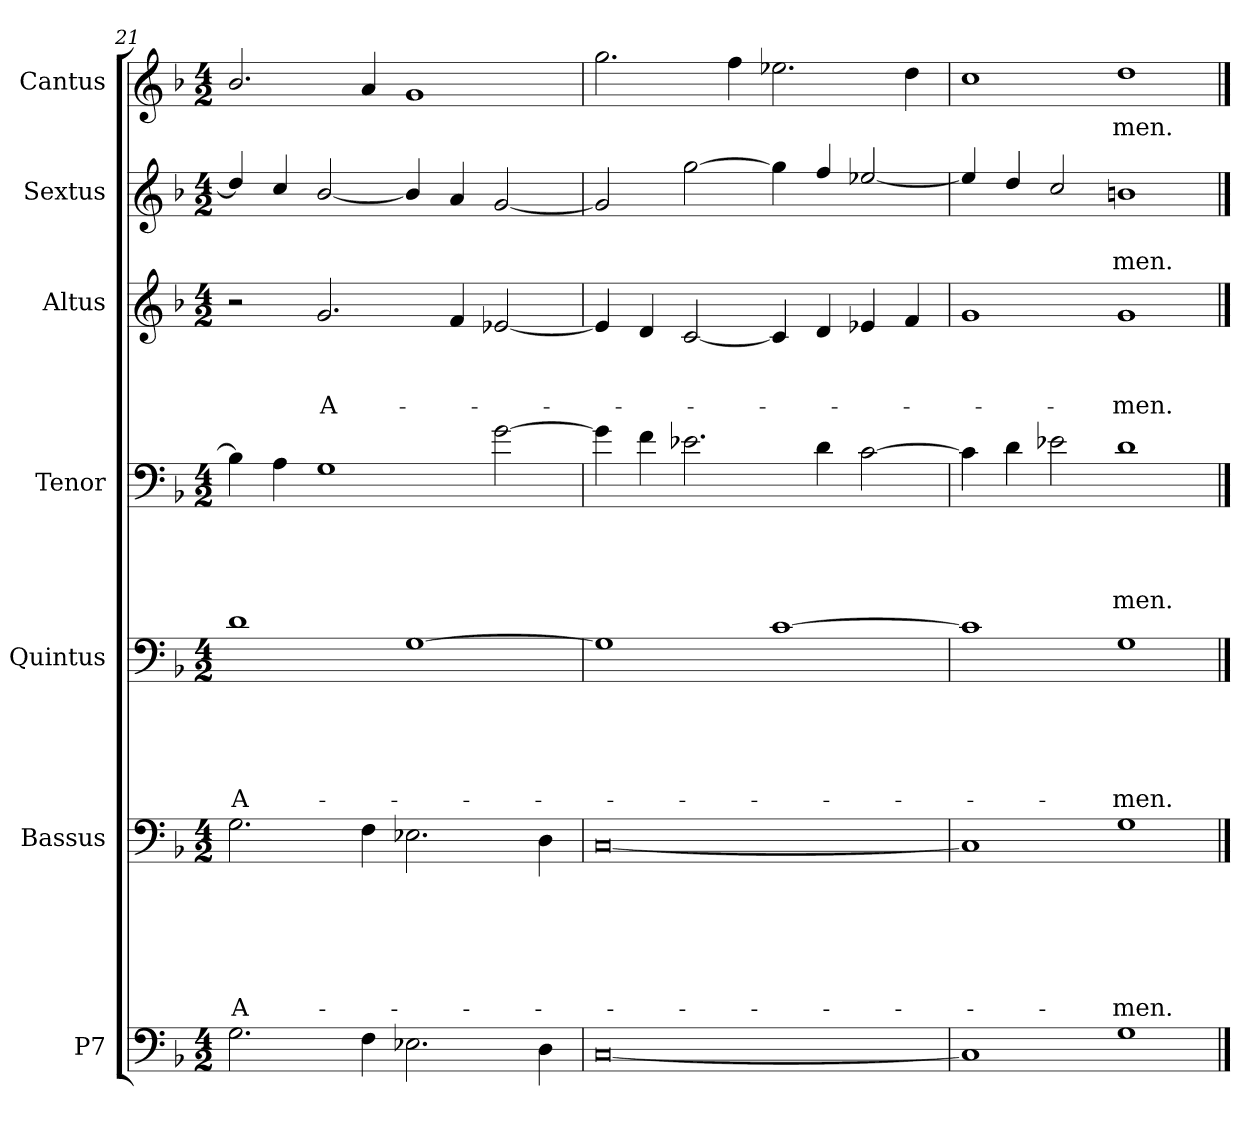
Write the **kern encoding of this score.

**kern	**kern	**text	**text	**text	**text	**text	**text	**kern	**text	**text	**text	**text	**text	**kern	**text	**text	**text	**text	**kern	**text	**text	**text	**kern	**text	**text	**kern	**text
*part7	*part6	*part6	*part6	*part6	*part6	*part6	*part6	*part5	*part5	*part5	*part5	*part5	*part5	*part4	*part4	*part4	*part4	*part4	*part3	*part3	*part3	*part3	*part2	*part2	*part2	*part1	*part1
*staff7	*staff6	*staff6	*staff6	*staff6	*staff6	*staff6	*staff6	*staff5	*staff5	*staff5	*staff5	*staff5	*staff5	*staff4	*staff4	*staff4	*staff4	*staff4	*staff3	*staff3	*staff3	*staff3	*staff2	*staff2	*staff2	*staff1	*staff1
*I"P7	*I"Bassus	*	*	*	*	*	*	*I"Quintus	*	*	*	*	*	*I"Tenor	*	*	*	*	*I"Altus	*	*	*	*I"Sextus	*	*	*I"Cantus	*
*	*I'B	*	*	*	*	*	*	*	*	*	*	*	*	*	*	*	*	*	*	*	*	*	*	*	*	*	*
*clefF4	*clefF4	*	*	*	*	*	*	*clefF4	*	*	*	*	*	*clefF4	*	*	*	*	*clefG2	*	*	*	*clefG2	*	*	*clefG2	*
*k[b-]	*k[b-]	*	*	*	*	*	*	*k[b-]	*	*	*	*	*	*k[b-]	*	*	*	*	*k[b-]	*	*	*	*k[b-]	*	*	*k[b-]	*
*F:	*F:	*	*	*	*	*	*	*F:	*	*	*	*	*	*F:	*	*	*	*	*F:	*	*	*	*F:	*	*	*F:	*
*M4/2	*M4/2	*	*	*	*	*	*	*M4/2	*	*	*	*	*	*M4/2	*	*	*	*	*M4/2	*	*	*	*M4/2	*	*	*M4/2	*
=21	=21	=21	=21	=21	=21	=21	=21	=21	=21	=21	=21	=21	=21	=21	=21	=21	=21	=21	=21	=21	=21	=21	=21	=21	=21	=21	=21
!	!	!	!	!	!	!	!LO:LY:b	!	!	!	!	!	!LO:LY:b	!	!	!	!	!	!	!	!	!	!	!	!	!	!
2.G\	2.G\	.	.	.	.	.	A-	1d	.	.	.	.	A-	4B-\]	.	.	.	.	2r	.	.	.	4dd/]	.	.	2.b-/	.
.	.	.	.	.	.	.	.	.	.	.	.	.	.	4A\	.	.	.	.	.	.	.	.	4cc/	.	.	.	.
!	!	!	!	!	!	!	!	!	!	!	!	!	!	!	!	!	!	!	!	!	!	!LO:LY:b	!	!	!	!	!
.	.	.	.	.	.	.	.	.	.	.	.	.	.	1G	.	.	.	.	2.g/	.	.	A-	[<2b-/	.	.	.	.
4F\	4F\	.	.	.	.	.	.	.	.	.	.	.	.	.	.	.	.	.	.	.	.	.	.	.	.	4a/	.
2.E-X\	2.E-X\	.	.	.	.	.	.	[<1G	.	.	.	.	.	.	.	.	.	.	.	.	.	.	4b-/]	.	.	1g	.
.	.	.	.	.	.	.	.	.	.	.	.	.	.	.	.	.	.	.	4f/	.	.	.	4a/	.	.	.	.
.	.	.	.	.	.	.	.	.	.	.	.	.	.	[<2g\	.	.	.	.	[<2e-X/	.	.	.	[<2g/	.	.	.	.
4D\	4D\	.	.	.	.	.	.	.	.	.	.	.	.	.	.	.	.	.	.	.	.	.	.	.	.	.	.
=22	=22	=22	=22	=22	=22	=22	=22	=22	=22	=22	=22	=22	=22	=22	=22	=22	=22	=22	=22	=22	=22	=22	=22	=22	=22	=22	=22
[<0C	[<0C	.	.	.	.	.	.	1G]	.	.	.	.	.	4g\]	.	.	.	.	4e-/]	.	.	.	2g/]	.	.	2.gg\	.
.	.	.	.	.	.	.	.	.	.	.	.	.	.	4f\	.	.	.	.	4d/	.	.	.	.	.	.	.	.
.	.	.	.	.	.	.	.	.	.	.	.	.	.	2.e-X\	.	.	.	.	[<2c/	.	.	.	[>2gg\	.	.	.	.
.	.	.	.	.	.	.	.	.	.	.	.	.	.	.	.	.	.	.	.	.	.	.	.	.	.	4ff\	.
.	.	.	.	.	.	.	.	[<1c	.	.	.	.	.	.	.	.	.	.	4c/]	.	.	.	4gg\]	.	.	2.ee-X\	.
.	.	.	.	.	.	.	.	.	.	.	.	.	.	4d\	.	.	.	.	4d/	.	.	.	4ff/	.	.	.	.
.	.	.	.	.	.	.	.	.	.	.	.	.	.	[<2c\	.	.	.	.	4e-X/	.	.	.	[<2ee-X/	.	.	.	.
.	.	.	.	.	.	.	.	.	.	.	.	.	.	.	.	.	.	.	4f/	.	.	.	.	.	.	4dd\	.
=23	=23	=23	=23	=23	=23	=23	=23	=23	=23	=23	=23	=23	=23	=23	=23	=23	=23	=23	=23	=23	=23	=23	=23	=23	=23	=23	=23
1C]	1C]	.	.	.	.	.	.	1c]	.	.	.	.	.	4c\]	.	.	.	.	1g	.	.	.	4ee-/]	.	.	1cc	.
.	.	.	.	.	.	.	.	.	.	.	.	.	.	4d\	.	.	.	.	.	.	.	.	4dd/	.	.	.	.
.	.	.	.	.	.	.	.	.	.	.	.	.	.	2e-X\	.	.	.	.	.	.	.	.	2cc/	.	.	.	.
!	!	!	!	!	!	!	!LO:LY:b	!	!	!	!	!	!LO:LY:b	!	!	!	!	!LO:LY:b	!	!	!	!LO:LY:b	!	!	!LO:LY:b	!	!LO:LY:b
1G	1G	.	.	.	.	.	-men.	1G	.	.	.	.	-men.	1d	.	.	.	-men.	1g	.	.	-men.	1bn	.	-men.	1dd	-men.
==	==	==	==	==	==	==	==	==	==	==	==	==	==	==	==	==	==	==	==	==	==	==	==	==	==	==	==
*-	*-	*-	*-	*-	*-	*-	*-	*-	*-	*-	*-	*-	*-	*-	*-	*-	*-	*-	*-	*-	*-	*-	*-	*-	*-	*-	*-
